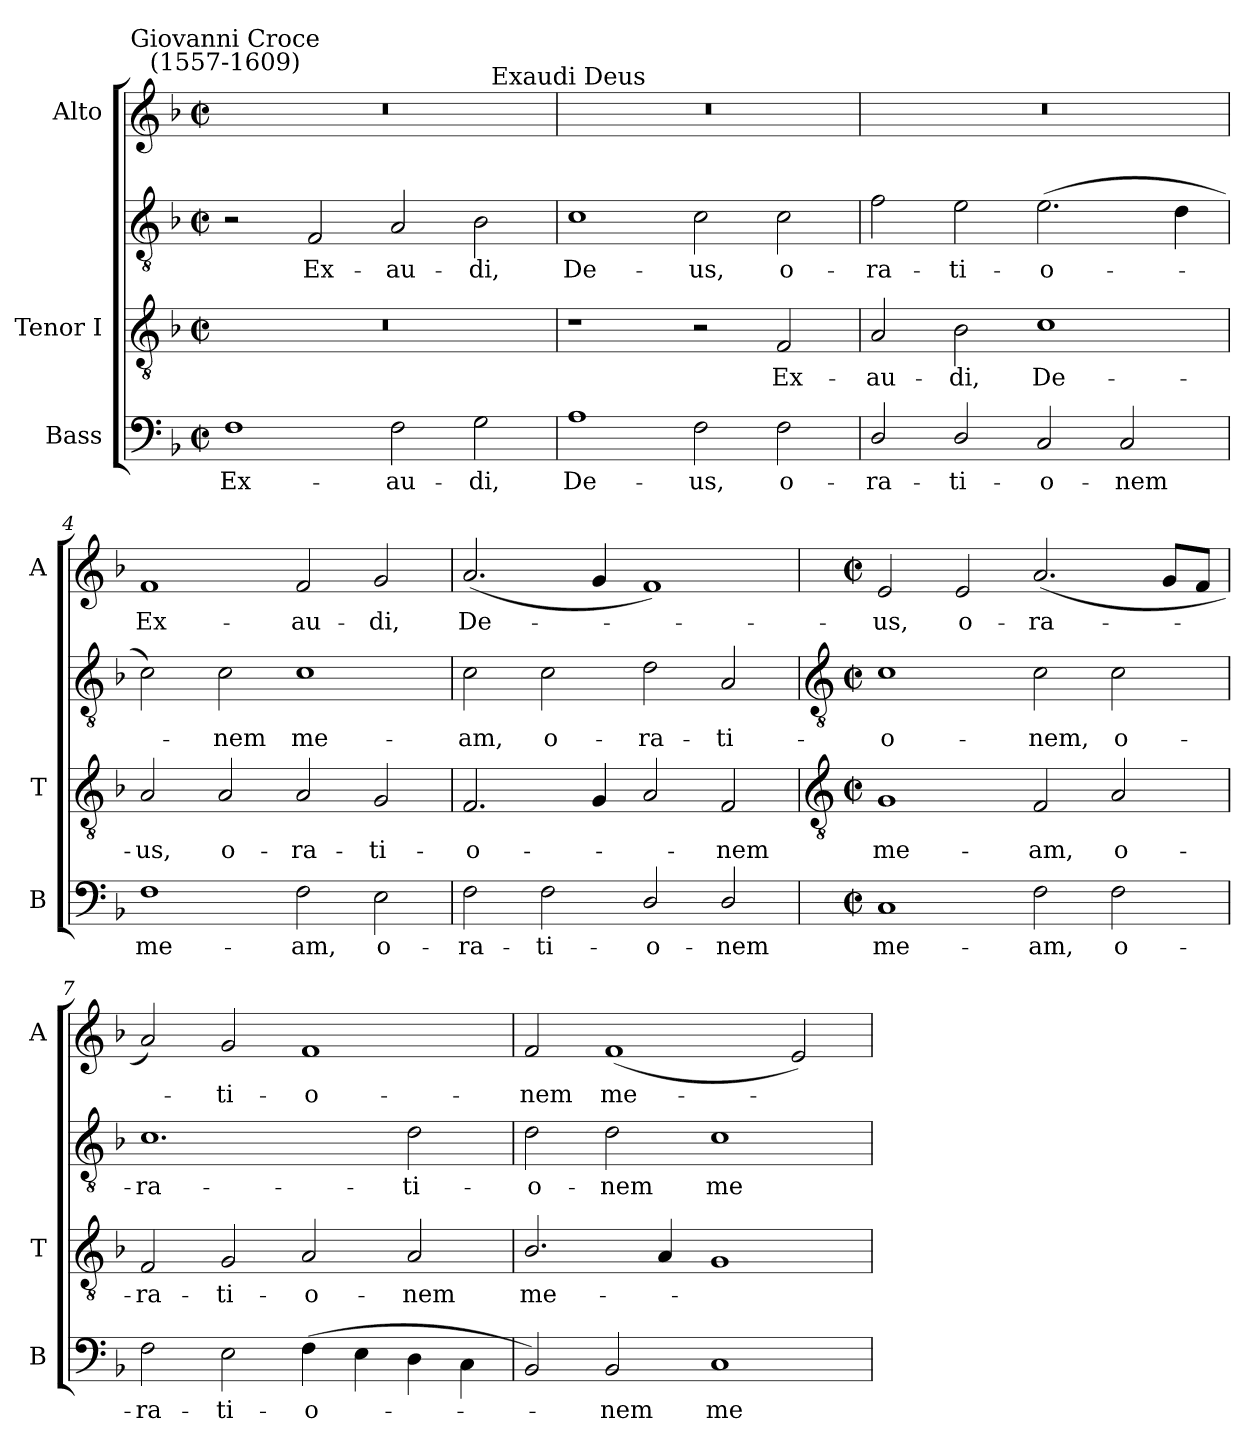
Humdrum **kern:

**kern	**text	**kern	**text	**kern	**text	**kern	**text
*part3	*part3	*part2	*part2	*part2	*part2	*part1	*part1
*staff4	*staff4	*staff3	*staff3	*staff2	*staff2	*staff1	*staff1
*I"Bass	*	*I"Tenor I	*	*	*	*I"Alto	*
*I'B	*	*I'T	*	*	*	*I'A	*
*clefF4	*	*clefGv2	*	*clefGv2	*	*clefG2	*
*k[b-]	*	*k[b-]	*	*k[b-]	*	*k[b-]	*
*F:	*	*F:	*	*F:	*	*F:	*
*M4/2	*	*M4/2	*	*M4/2	*	*M4/2	*
*met(c|)	*	*met(c|)	*	*met(c|)	*	*met(c|)	*
=1	=1	=1	=1	=1	=1	=1	=1
!	!	!	!	!	!	!LO:TX:a:cj:t=Giovanni Croce\n(1557-1609)	!
!	!LO:LY:b	!	!	!	!	!	!
1F	Ex-	0r	.	2r	.	0r	.
!	!	!	!	!	!LO:LY:b	!	!
.	.	.	.	2F	Ex-	.	.
!	!LO:LY:b	!	!	!	!LO:LY:b	!	!
2F	-au-	.	.	2A	-au-	.	.
!	!LO:LY:b	!	!	!	!LO:LY:b	!	!
2G	-di,	.	.	2B-	-di,	.	.
=2	=2	=2	=2	=2	=2	=2	=2
!	!	!	!	!	!	!LO:TX:a:cj:t=Exaudi Deus	!
!	!LO:LY:b	!	!	!	!LO:LY:b	!	!
1A	De-	1r	.	1c	De-	0r	.
!	!LO:LY:b	!	!	!	!LO:LY:b	!	!
2F	-us,	2r	.	2c	-us,	.	.
!	!LO:LY:b	!	!LO:LY:b	!	!LO:LY:b	!	!
2F	o-	2F	-Ex-	2c	o-	.	.
=3	=3	=3	=3	=3	=3	=3	=3
!	!LO:LY:b	!	!LO:LY:b	!	!LO:LY:b	!	!
2D/	-ra-	2A	au-	2f	-ra-	0r	.
!	!LO:LY:b	!	!LO:LY:b	!	!LO:LY:b	!	!
2D/	-ti-	2B-	-di,	2e	-ti-	.	.
!	!LO:LY:b	!	!LO:LY:b	!	!LO:LY:b	!	!
2C	-o-	1c	De-	(>2.e	-o-	.	.
!	!LO:LY:b	!	!	!	!	!	!
2C	-nem	.	.	.	.	.	.
.	.	.	.	4d	.	.	.
=4	=4	=4	=4	=4	=4	=4	=4
!	!LO:LY:b	!	!LO:LY:b	!	!	!	!LO:LY:b
1F	me-	2A	-us,	2c)	.	1f	Ex-
!	!	!	!LO:LY:b	!	!LO:LY:b	!	!
.	.	2A	o-	2c	-nem	.	.
!	!LO:LY:b	!	!LO:LY:b	!	!LO:LY:b	!	!LO:LY:b
2F	-am,	2A	-ra-	1c	me-	2f	-au-
!	!LO:LY:b	!	!LO:LY:b	!	!	!	!LO:LY:b
2E	o-	2G	-ti-	.	.	2g	-di,
=5	=5	=5	=5	=5	=5	=5	=5
!	!LO:LY:b	!	!LO:LY:b	!	!LO:LY:b	!	!LO:LY:b
2F	-ra-	2.F	-o-	2c	-am,	(<2.a	De-
!	!LO:LY:b	!	!	!	!LO:LY:b	!	!
2F	-ti-	.	.	2c	o-	.	.
.	.	4G	.	.	.	4g/	.
!	!LO:LY:b	!	!	!	!LO:LY:b	!	!
2D/	-o-	2A	.	2d	-ra-	1f)	.
!	!LO:LY:b	!	!LO:LY:b	!	!LO:LY:b	!	!
2D/	-nem	2F	nem	2A	-ti-	.	.
!!LO:LB:g=z
=6	=6	=6	=6	=6	=6	=6	=6
*	*	*clefGv2	*	*clefGv2	*	*	*
*M4/2	*	*M4/2	*	*M4/2	*	*M4/2	*
*met(c|)	*	*met(c|)	*	*met(c|)	*	*met(c|)	*
!	!LO:LY:b	!	!LO:LY:b	!	!LO:LY:b	!	!LO:LY:b
1C	me-	1G	-me-	1c	o-	2e	us,
!	!	!	!	!	!	!	!LO:LY:b
.	.	.	.	.	.	2e	o-
!	!LO:LY:b	!	!LO:LY:b	!	!LO:LY:b	!	!LO:LY:b
2F	-am,	2F	-am,	2c	-nem,	(<2.a	-ra-
!	!LO:LY:b	!	!LO:LY:b	!	!LO:LY:b	!	!
2F	o-	2A	o-	2c	o-	.	.
.	.	.	.	.	.	8gL	.
.	.	.	.	.	.	8fJ	.
=7	=7	=7	=7	=7	=7	=7	=7
!	!LO:LY:b	!	!LO:LY:b	!	!LO:LY:b	!	!
2F	-ra-	2F	-ra-	1.c	-ra-	2a)	.
!	!LO:LY:b	!	!LO:LY:b	!	!	!	!LO:LY:b
2E	-ti-	2G	-ti-	.	.	2g	ti-
!	!LO:LY:b	!	!LO:LY:b	!	!	!	!LO:LY:b
(>4F	-o-	2A	-o-	.	.	1f	-o-
4E	.	.	.	.	.	.	.
!	!	!	!LO:LY:b	!	!LO:LY:b	!	!
4D	.	2A	-nem	2d	-ti-	.	.
4C\	.	.	.	.	.	.	.
=8	=8	=8	=8	=8	=8	=8	=8
!	!	!	!LO:LY:b	!	!LO:LY:b	!	!LO:LY:b
2BB-)	.	2.B-/	-me-	2d	o-	2f	-nem
!	!LO:LY:b	!	!	!	!LO:LY:b	!	!LO:LY:b
2BB-	nem	.	.	2d	-nem	(<1f	me-
.	.	4A	.	.	.	.	.
!	!LO:LY:b	!	!	!	!LO:LY:b	!	!
1C	me-	1G	.	1c	me-	.	.
.	.	.	.	.	.	2e)	.
=	=	=	=	=	=	=	=
*-	*-	*-	*-	*-	*-	*-	*-
